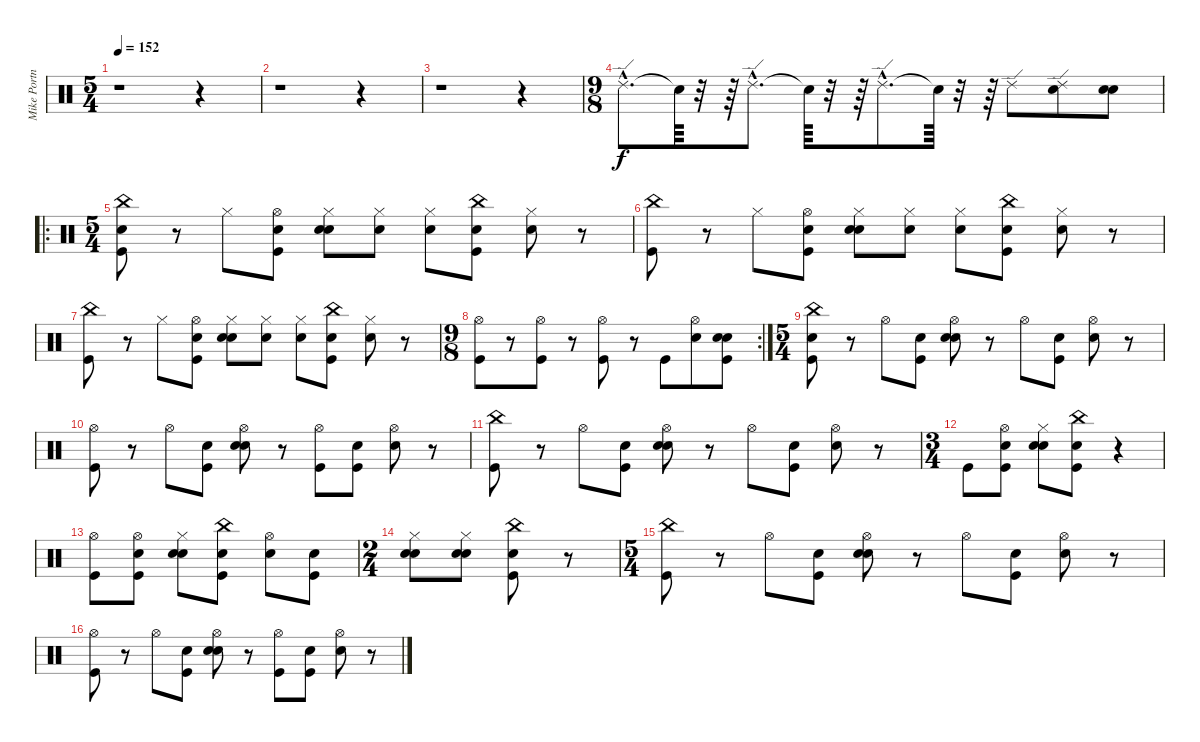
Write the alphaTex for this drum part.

\track ("Mike Portnoy - Drum" "Mike Portn") {instrument percussion}
\staff {score}
\articulation defaults
\ts (5 4)
\tempo 152
\clef neutral
\ks c
r.1{dy f} r.4 |
r.1 r.4 |
r.1 r.4 |
\ts (9 8)
"Ride (edge) 2"{hac}.8{d} "Snare (hit)"{t}.64 r.32 r.64 "Ride (edge) 2"{hac}.8{d} "Snare (hit)"{t}.64 r.32 r.64 "Ride (edge) 2"{hac}.8{d} "Snare (hit)"{t}.64 r.32 r.64 "Ride (edge) 2".8 ("Snare (hit)" "Ride (edge) 2").8 ("Snare (hit)" "Snare (hit) 2").8 |
\ro
\ts (5 4)
("Snare (hit)" "Kick (hit)" "China (hit)").8 r.8 "Hi-Hat (closed)".8 ("Snare (hit)" "Kick (hit)" "Hi-Hat (open)").8 ("Snare (hit)" "Snare (hit) 2" "Hi-Hat (closed)").8 ("Snare (hit)" "Hi-Hat (closed)").8 ("Snare (hit)" "Hi-Hat (closed)").8 ("Snare (hit)" "Kick (hit)" "China (hit)").8 ("Snare (hit)" "Hi-Hat (closed)").8 r.8 |
("Kick (hit)" "China (hit)").8 r.8 "Hi-Hat (closed)".8 ("Snare (hit)" "Kick (hit)" "Hi-Hat (open)").8 ("Snare (hit)" "Snare (hit) 2" "Hi-Hat (closed)").8 ("Snare (hit)" "Hi-Hat (closed)").8 ("Snare (hit)" "Hi-Hat (closed)").8 ("Snare (hit)" "Kick (hit)" "China (hit)").8 ("Snare (hit)" "Hi-Hat (closed)").8 r.8 |
("Kick (hit)" "China (hit)").8 r.8 "Hi-Hat (closed)".8 ("Snare (hit)" "Kick (hit)" "Hi-Hat (open)").8 ("Snare (hit)" "Snare (hit) 2" "Hi-Hat (closed)").8 ("Snare (hit)" "Hi-Hat (closed)").8 ("Snare (hit)" "Hi-Hat (closed)").8 ("Snare (hit)" "Kick (hit)" "China (hit)").8 ("Snare (hit)" "Hi-Hat (closed)").8 r.8 |
\rc 2
\ts (9 8)
("Kick (hit)" "Hi-Hat (open)").8 r.8 ("Kick (hit)" "Hi-Hat (open)").8 r.8 ("Kick (hit)" "Hi-Hat (open)").8 r.8 "Kick (hit)".8 ("Snare (hit)" "Hi-Hat (open)").8 ("Snare (hit)" "Kick (hit)" "Snare (hit) 2").8 |
\ts (5 4)
("Snare (hit)" "Kick (hit)" "China (hit)").8 r.8 "Hi-Hat (open)".8 ("Snare (hit)" "Kick (hit)").8 ("Snare (hit)" "Snare (hit) 2" "Hi-Hat (open)").8 r.8 "Hi-Hat (open)".8 ("Snare (hit)" "Kick (hit)").8 ("Snare (hit)" "Hi-Hat (open)").8 r.8 |
("Kick (hit)" "Hi-Hat (open)").8 r.8 "Hi-Hat (open)".8 ("Snare (hit)" "Kick (hit)").8 ("Snare (hit)" "Snare (hit) 2" "Hi-Hat (open)").8 r.8 ("Kick (hit)" "Hi-Hat (open)").8 ("Snare (hit)" "Kick (hit)").8 ("Snare (hit)" "Hi-Hat (open)").8 r.8 |
("Kick (hit)" "China (hit)").8 r.8 "Hi-Hat (open)".8 ("Snare (hit)" "Kick (hit)").8 ("Snare (hit)" "Snare (hit) 2" "Hi-Hat (open)").8 r.8 "Hi-Hat (open)".8 ("Snare (hit)" "Kick (hit)").8 ("Snare (hit)" "Hi-Hat (open)").8 r.8 |
\ts (3 4)
"Kick (hit)".8 ("Snare (hit)" "Kick (hit)" "Hi-Hat (open)").8 ("Snare (hit)" "Snare (hit) 2" "Hi-Hat (closed)").8 ("Snare (hit)" "Kick (hit)" "China (hit)").8 r.4 |
("Kick (hit)" "Hi-Hat (open)").8 ("Snare (hit)" "Kick (hit)" "Hi-Hat (open)").8 ("Snare (hit)" "Snare (hit) 2" "Hi-Hat (closed)").8 ("Snare (hit)" "Kick (hit)" "China (hit)").8 ("Snare (hit)" "Hi-Hat (open)").8 ("Snare (hit)" "Kick (hit)").8 |
\ts (2 4)
("Snare (hit)" "Snare (hit) 2" "Hi-Hat (closed)").8 ("Snare (hit)" "Snare (hit) 2" "Hi-Hat (closed)").8 ("Snare (hit)" "Kick (hit)" "China (hit)").8 r.8 |
\ts (5 4)
("Kick (hit)" "China (hit)").8 r.8 "Hi-Hat (open)".8 ("Snare (hit)" "Kick (hit)").8 ("Snare (hit)" "Snare (hit) 2" "Hi-Hat (open)").8 r.8 "Hi-Hat (open)".8 ("Snare (hit)" "Kick (hit)").8 ("Snare (hit)" "Hi-Hat (open)").8 r.8 |
("Kick (hit)" "Hi-Hat (open)").8 r.8 "Hi-Hat (open)".8 ("Snare (hit)" "Kick (hit)").8 ("Snare (hit)" "Snare (hit) 2" "Hi-Hat (open)").8 r.8 ("Kick (hit)" "Hi-Hat (open)").8 ("Snare (hit)" "Kick (hit)").8 ("Snare (hit)" "Hi-Hat (open)").8 r.8
